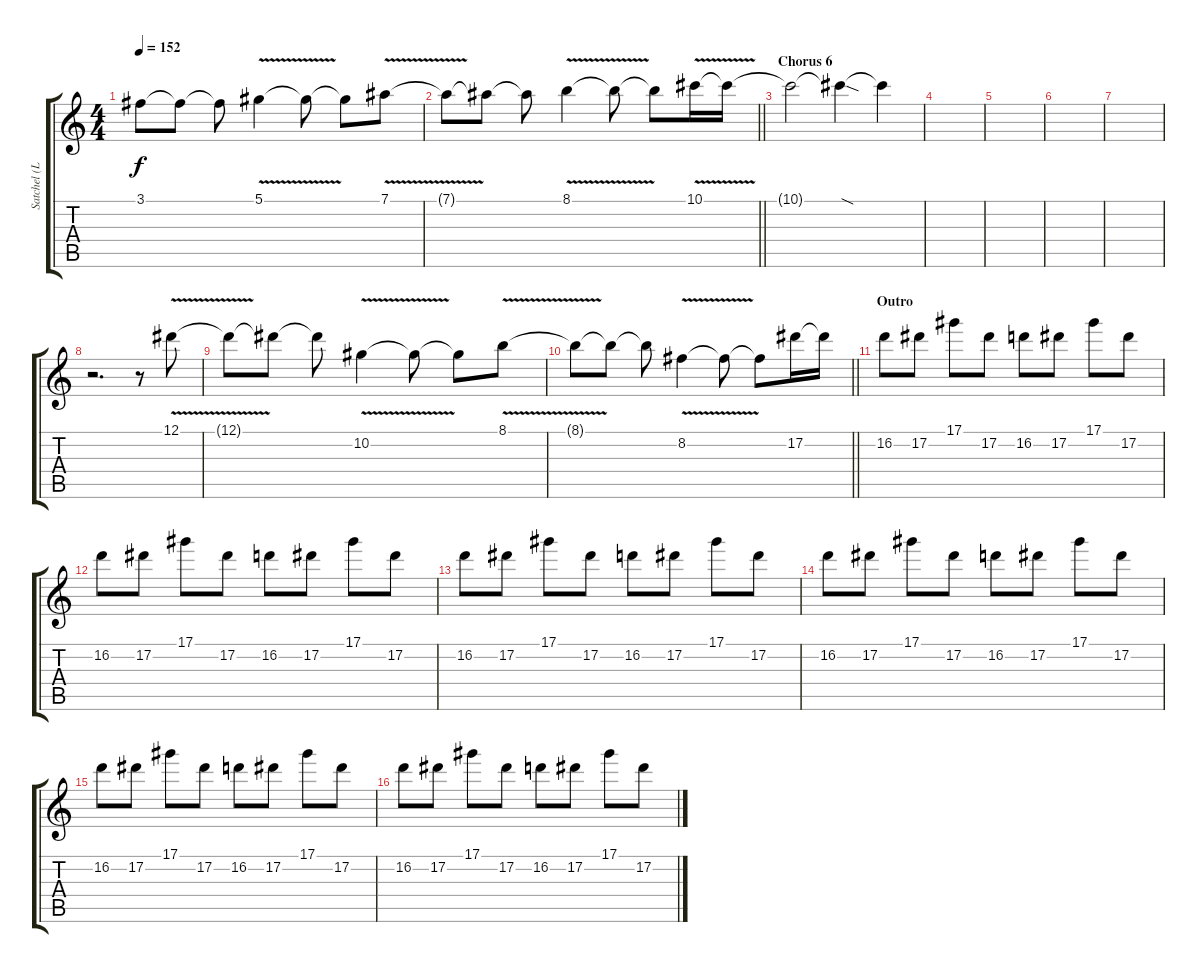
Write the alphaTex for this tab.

\track ("Satchel (Lead 2)" "Satchel (L") {instrument distortionguitar}
\staff {score tabs}
\tuning (Eb4 Bb3 Gb3 Db3 Ab2 Eb2) {hide}
\ts (4 4)
\tempo 152
\clef g2
\ks c
3.1{t}.8{dy f} 3.1{t}.8 3.1{t}.8 5.1{v}.4 5.1{t}.8 5.1{t}.8 7.1{v}.8 |
\barLineRight lightlight
7.1{t}.8 7.1{t}.8 7.1{t}.8 8.1{v}.4 8.1{t}.8 8.1{t}.8 10.1{v}.16 10.1{t}.16 |
\section ("" "Chorus 6")
10.1{t}.2 10.1{sod t}.4 10.1{t}.4 |
|
|
|
|
r.2{d} r.8 12.1{v}.8{volume 8 instrument distortionguitar} |
12.1{t}.8 12.1{t}.8 12.1{t}.8 10.2{v}.4 10.2{t}.8 10.2{t}.8 8.1{v}.8 |
\barLineRight lightlight
8.1{t}.8 8.1{t}.8 8.1{t}.8 8.2{v}.4 8.2{t}.8 8.2{t}.8 17.2.16 17.2{t}.16 |
\section ("" "Outro")
16.2.8 17.2.8 17.1.8 17.2.8 16.2.8 17.2.8 17.1.8 17.2.8 |
16.2.8 17.2.8 17.1.8 17.2.8 16.2.8 17.2.8 17.1.8 17.2.8 |
16.2.8 17.2.8 17.1.8 17.2.8 16.2.8 17.2.8 17.1.8 17.2.8 |
16.2.8 17.2.8 17.1.8 17.2.8 16.2.8 17.2.8 17.1.8 17.2.8 |
16.2.8 17.2.8 17.1.8 17.2.8 16.2.8 17.2.8 17.1.8 17.2.8 |
16.2.8 17.2.8 17.1.8 17.2.8 16.2.8 17.2.8 17.1.8 17.2.8
